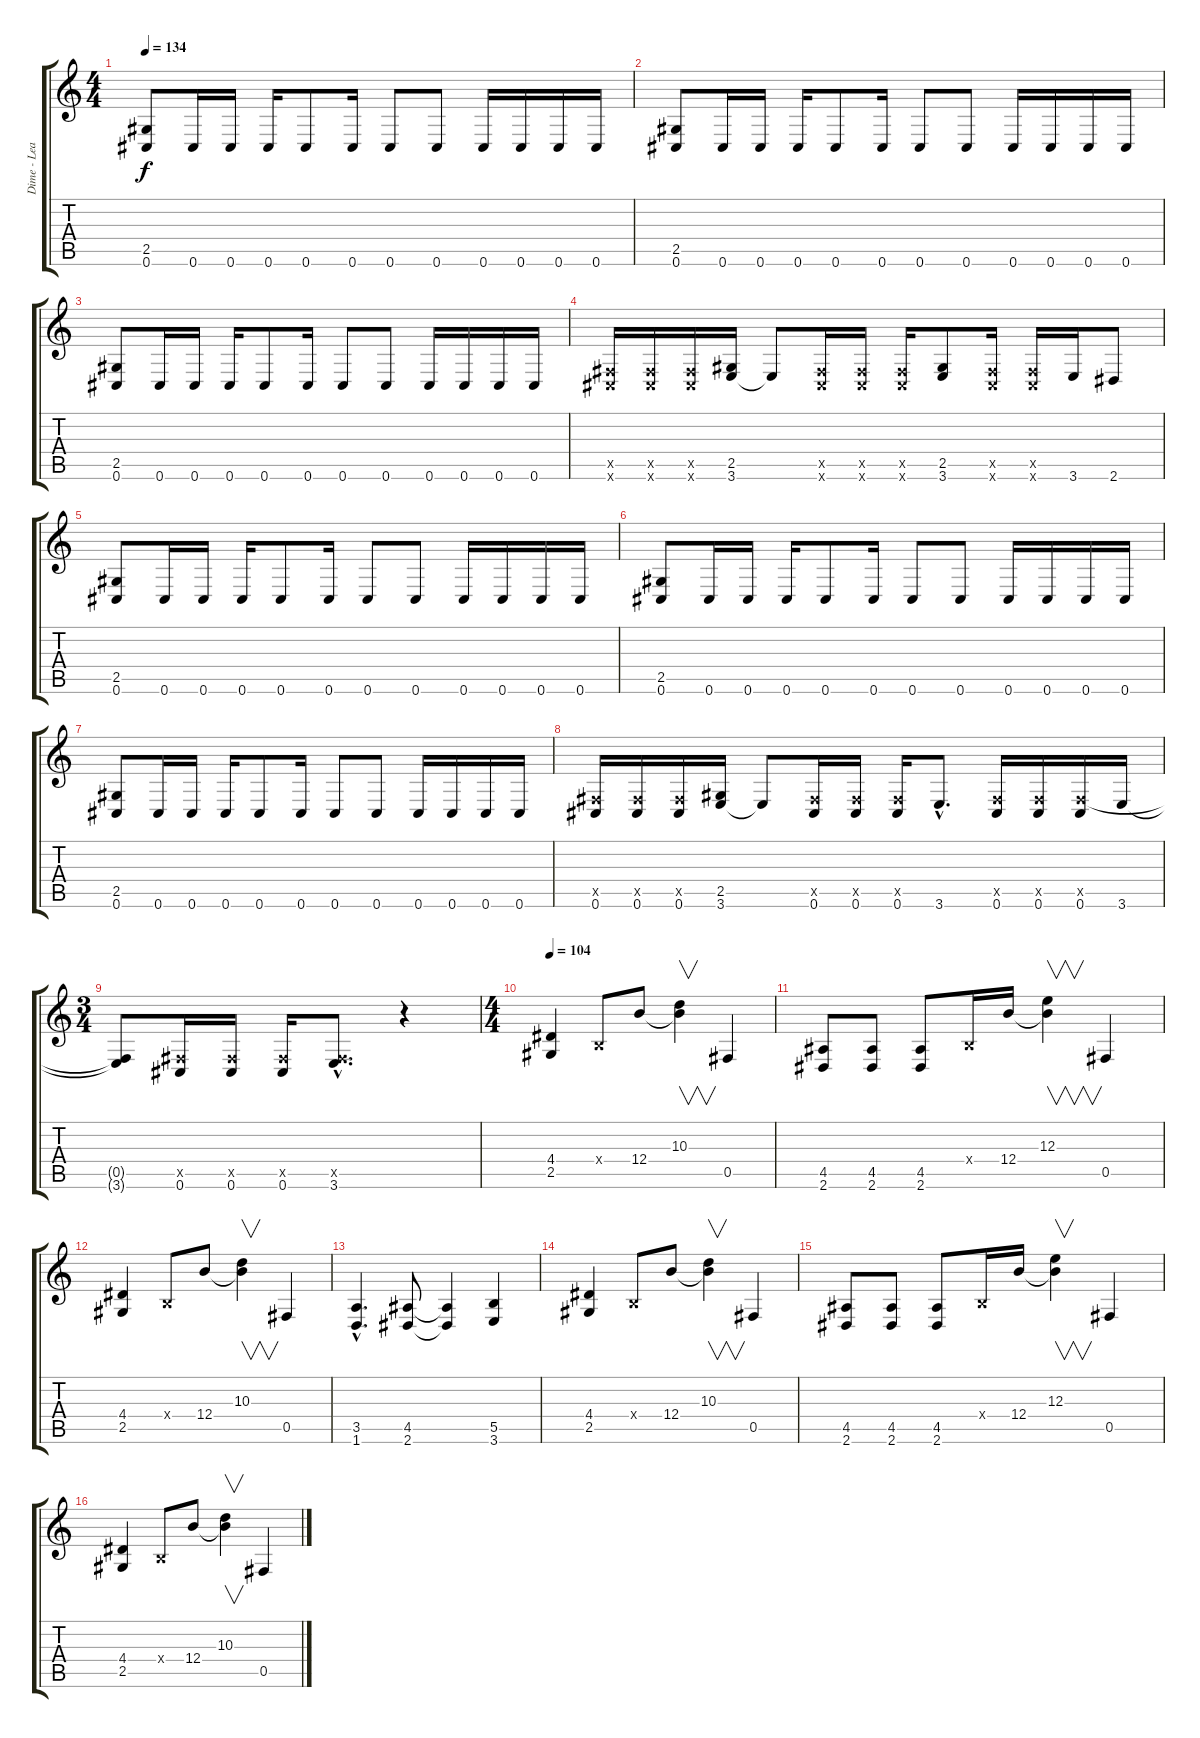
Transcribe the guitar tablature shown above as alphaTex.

\track ("Dime - Lead Guitar" "Dime - Lea") {instrument overdrivenguitar}
\staff {score tabs}
\tuning (Db4 Ab3 E3 B2 Gb2 Db2) {hide}
\ts (4 4)
\tempo 134
\clef g2
\ks c
(2.5 0.6).8{dy f} 0.6.16 0.6.16 0.6.16 0.6.8 0.6.16 0.6.8 0.6.8 0.6.16 0.6.16 0.6.16 0.6.16 |
(2.5 0.6).8 0.6.16 0.6.16 0.6.16 0.6.8 0.6.16 0.6.8 0.6.8 0.6.16 0.6.16 0.6.16 0.6.16 |
(2.5 0.6).8 0.6.16 0.6.16 0.6.16 0.6.8 0.6.16 0.6.8 0.6.8 0.6.16 0.6.16 0.6.16 0.6.16 |
(0.5{x} 0.6{x}).16 (0.5{x} 0.6{x}).16 (0.5{x} 0.6{x}).16 (2.5 3.6).16 3.6{t}.8 (0.5{x} 0.6{x}).16 (0.5{x} 0.6{x}).16 (0.5{x} 0.6{x}).16 (2.5 3.6).8 (0.5{x} 0.6{x}).16 (0.5{x} 0.6{x}).16 3.6.16 2.6.8 |
(2.5 0.6).8 0.6.16 0.6.16 0.6.16 0.6.8 0.6.16 0.6.8 0.6.8 0.6.16 0.6.16 0.6.16 0.6.16 |
(2.5 0.6).8 0.6.16 0.6.16 0.6.16 0.6.8 0.6.16 0.6.8 0.6.8 0.6.16 0.6.16 0.6.16 0.6.16 |
(2.5 0.6).8 0.6.16 0.6.16 0.6.16 0.6.8 0.6.16 0.6.8 0.6.8 0.6.16 0.6.16 0.6.16 0.6.16 |
(0.5{x} 0.6).16 (0.5{x} 0.6).16 (0.5{x} 0.6).16 (2.5 3.6).16 3.6{t}.8 (0.5{x} 0.6).16 (0.5{x} 0.6).16 (0.5{x} 0.6).16 3.6{hac}.8{d} (0.5{x} 0.6).16 (0.5{x} 0.6).16 (0.5{x} 0.6).16 3.6.16 |
\ts (3 4)
(0.5{t} 3.6{t}).8 (0.5{x} 0.6).16 (0.5{x} 0.6).16 (0.5{x} 0.6).16 (0.5{hac x} 3.6{hac}).8{d} r.4 |
\ts (4 4)
\tempo 104
(4.4 2.5).4 0.4{x}.8 12.4.8 (10.3 12.4{t}).4{v} 0.5.4 |
(4.5 2.6).8 (4.5 2.6).8 (4.5 2.6).8 0.4{x}.16 12.4.16 (12.3 12.4{t}).4{v} 0.5.4 |
(4.4 2.5).4 0.4{x}.8 12.4.8 (10.3 12.4{t}).4{v} 0.5.4 |
(3.5{hac} 1.6{hac}).4{d} (4.5 2.6).8 (4.5{t} 2.6{t}).4 (5.5 3.6).4 |
(4.4 2.5).4 0.4{x}.8 12.4.8 (10.3 12.4{t}).4{v} 0.5.4 |
(4.5 2.6).8 (4.5 2.6).8 (4.5 2.6).8 0.4{x}.16 12.4.16 (12.3 12.4{t}).4{v} 0.5.4 |
(4.4 2.5).4 0.4{x}.8 12.4.8 (10.3 12.4{t}).4{v} 0.5.4
